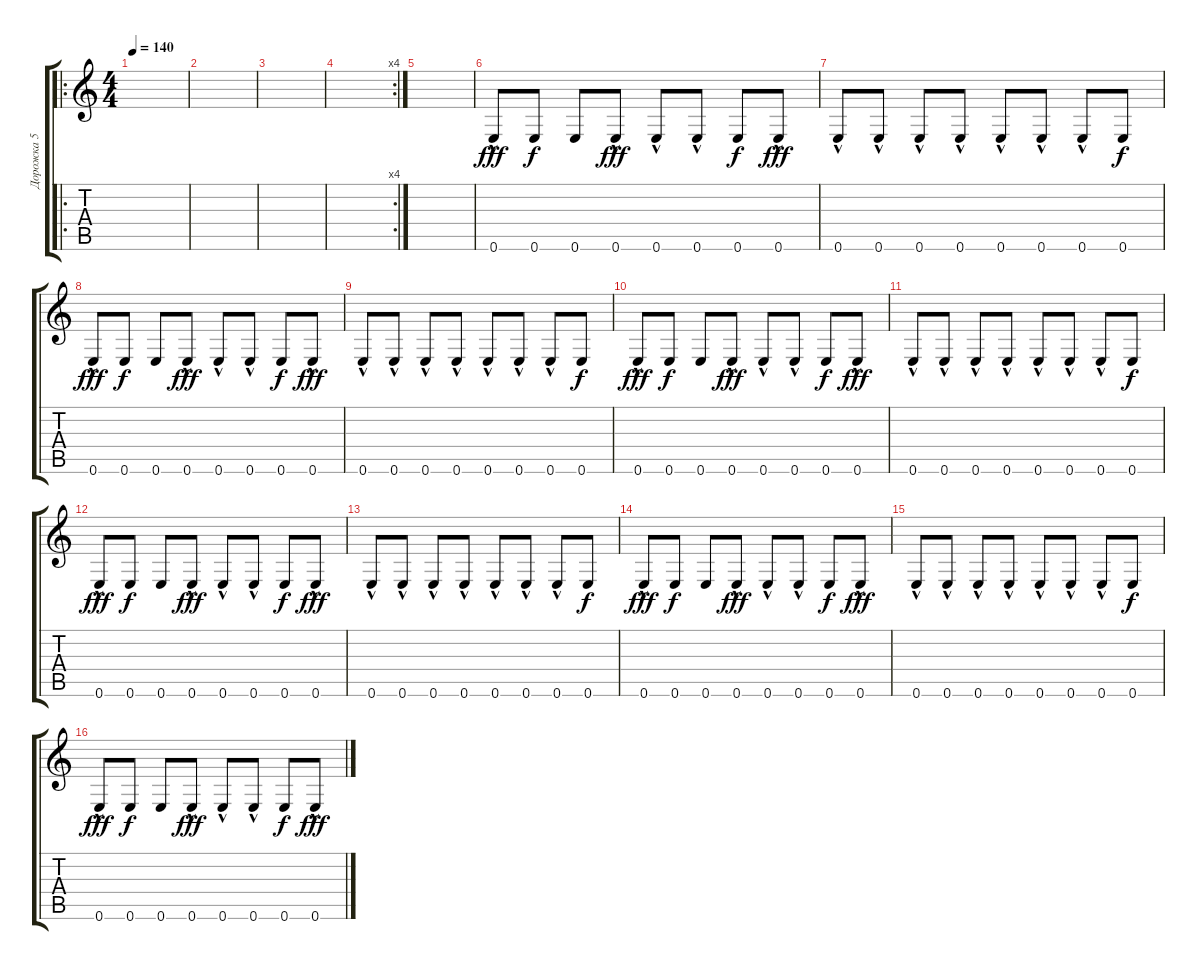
\track ("Дорожка 5" "Дорожка 5") {instrument overdrivenguitar}
\staff {score tabs}
\tuning (E4 B3 G3 D3 A2 E2) {hide}
\ro
\ts (4 4)
\tempo 140
\clef g2
\ks c
|
|
|
\rc 4
|
|
0.6{hac}.8{dy fff instrument electricguitarclean} 0.6.8{dy f} 0.6.8 0.6{hac}.8{dy fff} 0.6{hac}.8 0.6{hac}.8 0.6.8{dy f} 0.6{hac}.8{dy fff} |
0.6{hac}.8 0.6{hac}.8 0.6{hac}.8 0.6{hac}.8 0.6{hac}.8 0.6{hac}.8 0.6{hac}.8 0.6.8{dy f} |
0.6{hac}.8{dy fff} 0.6.8{dy f} 0.6.8 0.6{hac}.8{dy fff} 0.6{hac}.8 0.6{hac}.8 0.6.8{dy f} 0.6{hac}.8{dy fff} |
0.6{hac}.8 0.6{hac}.8 0.6{hac}.8 0.6{hac}.8 0.6{hac}.8 0.6{hac}.8 0.6{hac}.8 0.6.8{dy f} |
0.6{hac}.8{dy fff} 0.6.8{dy f} 0.6.8 0.6{hac}.8{dy fff} 0.6{hac}.8 0.6{hac}.8 0.6.8{dy f} 0.6{hac}.8{dy fff} |
0.6{hac}.8 0.6{hac}.8 0.6{hac}.8 0.6{hac}.8 0.6{hac}.8 0.6{hac}.8 0.6{hac}.8 0.6.8{dy f} |
0.6{hac}.8{dy fff} 0.6.8{dy f} 0.6.8 0.6{hac}.8{dy fff} 0.6{hac}.8 0.6{hac}.8 0.6.8{dy f} 0.6{hac}.8{dy fff} |
0.6{hac}.8 0.6{hac}.8 0.6{hac}.8 0.6{hac}.8 0.6{hac}.8 0.6{hac}.8 0.6{hac}.8 0.6.8{dy f} |
0.6{hac}.8{dy fff} 0.6.8{dy f} 0.6.8 0.6{hac}.8{dy fff} 0.6{hac}.8 0.6{hac}.8 0.6.8{dy f} 0.6{hac}.8{dy fff} |
0.6{hac}.8 0.6{hac}.8 0.6{hac}.8 0.6{hac}.8 0.6{hac}.8 0.6{hac}.8 0.6{hac}.8 0.6.8{dy f} |
0.6{hac}.8{dy fff} 0.6.8{dy f} 0.6.8 0.6{hac}.8{dy fff} 0.6{hac}.8 0.6{hac}.8 0.6.8{dy f} 0.6{hac}.8{dy fff}
